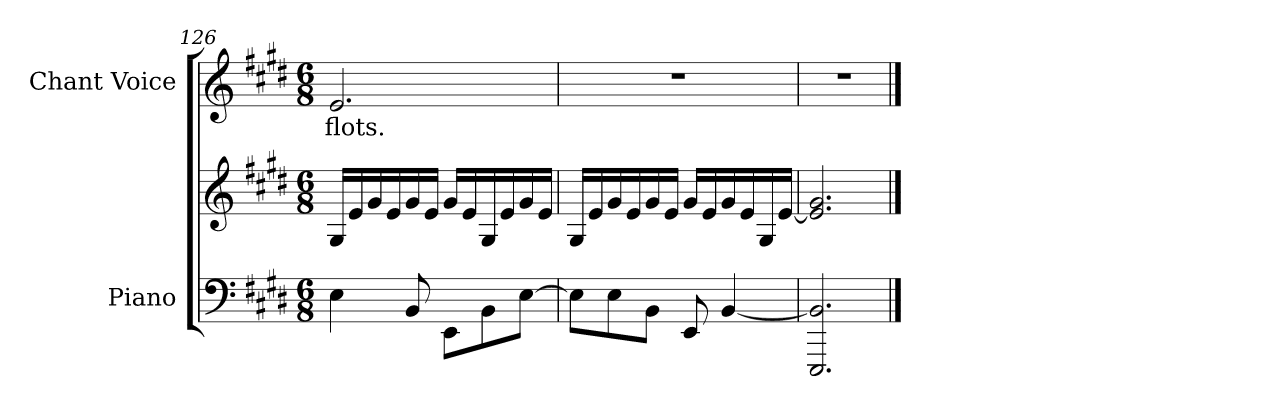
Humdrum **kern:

**kern	**kern	**kern	**text
*part2	*part2	*part1	*part1
*staff3	*staff2	*staff1	*staff1
*I"Piano	*	*I"Chant Voice	*
*I'Pno	*	*	*
*clefF4	*clefG2	*clefG2	*
*k[f#c#g#d#]	*k[f#c#g#d#]	*k[f#c#g#d#]	*
*M6/8	*M6/8	*M6/8	*
=126	=126	=126	=126
4E\	16G#/LL	2.e/	flots.
.	16e/	.	.
.	16g#/	.	.
.	16e/	.	.
8BB/	16g#/	.	.
.	16e/JJ	.	.
8EE\L	16g#/LL	.	.
.	16e/	.	.
8BB\	16G#/	.	.
.	16e/	.	.
[8E\J	16g#/	.	.
.	16e/JJ	.	.
=127	=127	=127	=127
8E\L]	16G#/LL	2.r	.
.	16e/	.	.
8E\	16g#/	.	.
.	16e/	.	.
8BB\J	16g#/	.	.
.	16e/JJ	.	.
8EE/	16g#/LL	.	.
.	16e/	.	.
[>4BB/	16g#/	.	.
.	16e/	.	.
.	16G#/	.	.
.	[16e/JJ	.	.
=128	=128	=128	=128
2.EEE/ 2.BB/]	2.e/] 2.g#/	2.r	.
==	==	==	==
*-	*-	*-	*-
